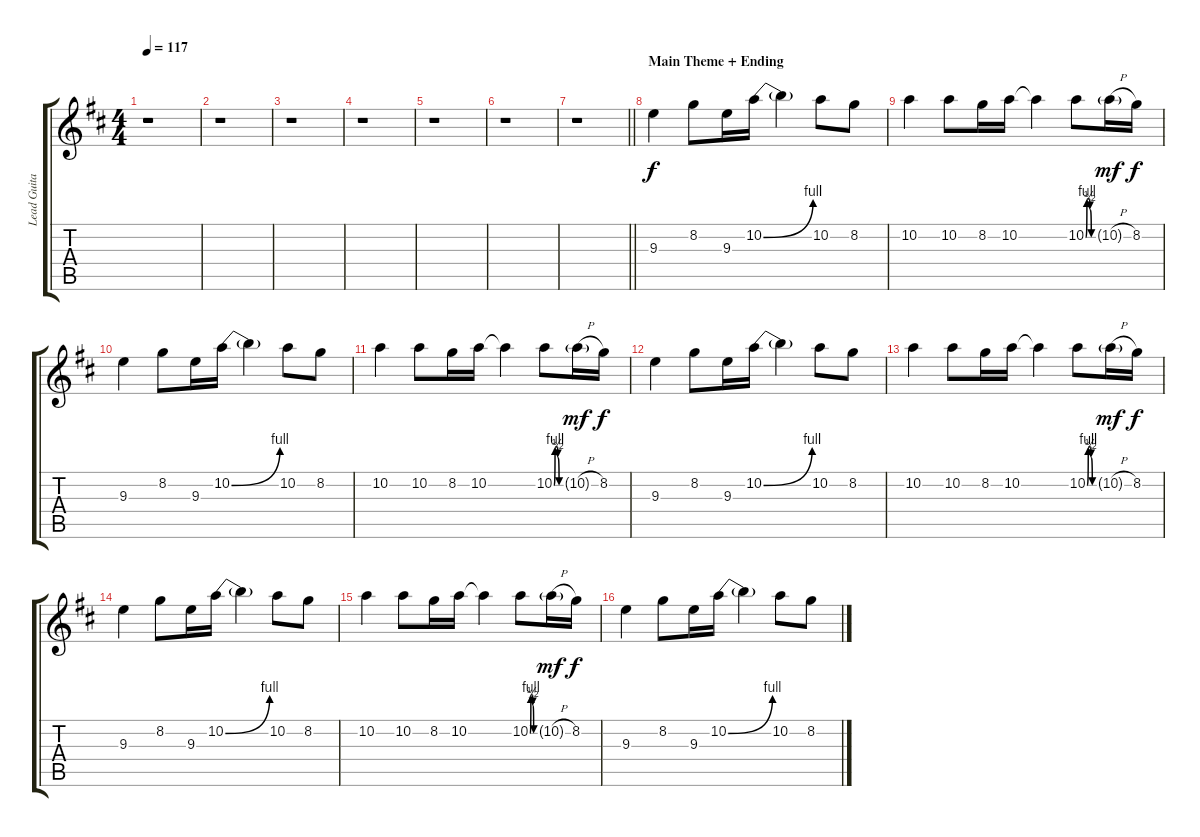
\track ("Lead Guitar" "Lead Guita") {instrument overdrivenguitar}
\staff {score tabs}
\tuning (E4 B3 G3 D3 A2 E2) {hide}
\ts (4 4)
\tempo 117
\clef g2
\ks d
r.1{dy f} |
r.1 |
r.1 |
r.1 |
r.1 |
r.1 |
\barLineRight lightlight
r.1 |
\section ("" "Main Theme + Ending")
9.3.4{volume 16} 8.2.8 9.3.16 10.2{be (bend 0 0 60 4)}.16 10.2{t}.4 10.2.8 8.2.8 |
10.2.4 10.2.8 8.2.16 10.2.16 10.2{t}.4 10.2{be (custom 0 0 9 4 15 4 30 4 33 2 36 2 45 0 60 0)}.8 10.2{h g}.16{dy mf} 8.2.16{dy f} |
9.3.4 8.2.8 9.3.16 10.2{be (bend 0 0 60 4)}.16 10.2{t}.4 10.2.8 8.2.8 |
10.2.4 10.2.8 8.2.16 10.2.16 10.2{t}.4 10.2{be (custom 0 0 9 4 15 4 30 4 33 2 36 2 45 0 60 0)}.8 10.2{h g}.16{dy mf} 8.2.16{dy f} |
9.3.4 8.2.8 9.3.16 10.2{be (bend 0 0 60 4)}.16 10.2{t}.4 10.2.8 8.2.8 |
10.2.4 10.2.8 8.2.16 10.2.16 10.2{t}.4 10.2{be (custom 0 0 9 4 15 4 30 4 33 2 36 2 45 0 60 0)}.8 10.2{h g}.16{dy mf} 8.2.16{dy f} |
9.3.4 8.2.8 9.3.16 10.2{be (bend 0 0 60 4)}.16 10.2{t}.4 10.2.8 8.2.8 |
10.2.4 10.2.8 8.2.16 10.2.16 10.2{t}.4 10.2{be (custom 0 0 9 4 15 4 30 4 33 2 36 2 45 0 60 0)}.8 10.2{h g}.16{dy mf} 8.2.16{dy f} |
9.3.4 8.2.8 9.3.16 10.2{be (bend 0 0 60 4)}.16 10.2{t}.4 10.2.8 8.2.8
